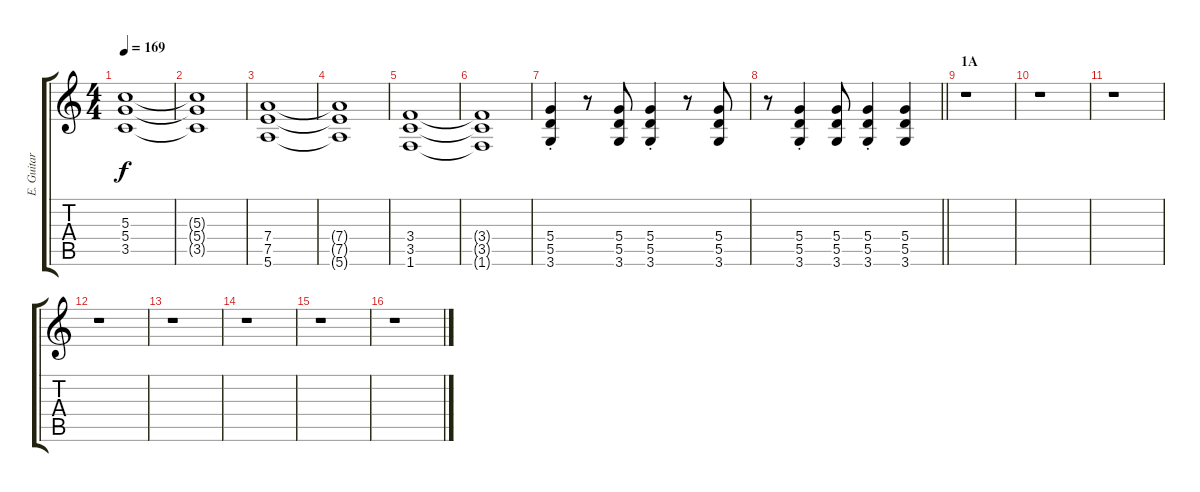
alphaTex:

\track ("E. Guitar II" "E. Guitar ") {instrument overdrivenguitar}
\staff {score tabs}
\tuning (E4 B3 G3 D3 A2 E2) {hide}
\ts (4 4)
\tempo 169
\clef g2
\ks c
(5.3 5.4 3.5).1{dy f} |
(5.3{t} 5.4{t} 3.5{t}).1 |
(7.4 7.5 5.6).1 |
(7.4{t} 7.5{t} 5.6{t}).1 |
(3.4 3.5 1.6).1 |
(3.4{t} 3.5{t} 1.6{t}).1 |
(5.4{st} 5.5{st} 3.6{st}).4 r.8 (5.4 5.5 3.6).8 (5.4{st} 5.5{st} 3.6{st}).4 r.8 (5.4 5.5 3.6).8 |
\barLineRight lightlight
r.8 (5.4{st} 5.5{st} 3.6{st}).4 (5.4 5.5 3.6).8 (5.4{st} 5.5{st} 3.6{st}).4 (5.4 5.5 3.6).4 |
\section ("" "1A")
r.1 |
r.1 |
r.1 |
r.1 |
r.1 |
r.1 |
r.1 |
r.1
